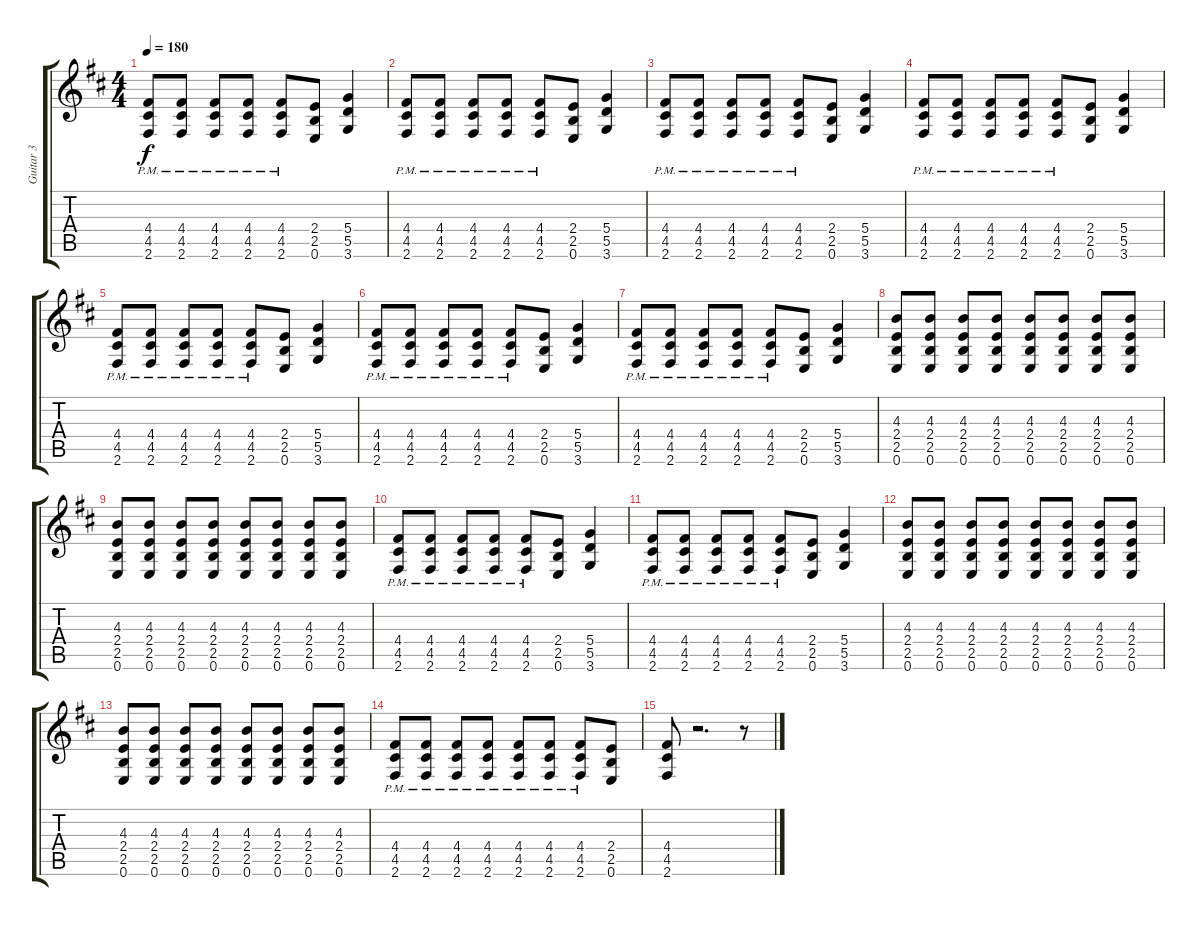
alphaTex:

\track ("Guitar 3" "Guitar 3") {instrument distortionguitar}
\staff {score tabs}
\tuning (E4 B3 G3 D3 A2 E2) {hide}
\ts (4 4)
\tempo 180
\clef g2
\ks d
(4.4{pm} 4.5{pm} 2.6{pm}).8{dy f} (4.4{pm} 4.5{pm} 2.6{pm}).8 (4.4{pm} 4.5{pm} 2.6{pm}).8 (4.4{pm} 4.5{pm} 2.6{pm}).8 (4.4{pm} 4.5{pm} 2.6{pm}).8 (2.4 2.5 0.6).8 (5.4 5.5 3.6).4 |
(4.4{pm} 4.5{pm} 2.6{pm}).8 (4.4{pm} 4.5{pm} 2.6{pm}).8 (4.4{pm} 4.5{pm} 2.6{pm}).8 (4.4{pm} 4.5{pm} 2.6{pm}).8 (4.4{pm} 4.5{pm} 2.6{pm}).8 (2.4 2.5 0.6).8 (5.4 5.5 3.6).4 |
(4.4{pm} 4.5{pm} 2.6{pm}).8 (4.4{pm} 4.5{pm} 2.6{pm}).8 (4.4{pm} 4.5{pm} 2.6{pm}).8 (4.4{pm} 4.5{pm} 2.6{pm}).8 (4.4{pm} 4.5{pm} 2.6{pm}).8 (2.4 2.5 0.6).8 (5.4 5.5 3.6).4 |
(4.4{pm} 4.5{pm} 2.6{pm}).8 (4.4{pm} 4.5{pm} 2.6{pm}).8 (4.4{pm} 4.5{pm} 2.6{pm}).8 (4.4{pm} 4.5{pm} 2.6{pm}).8 (4.4{pm} 4.5{pm} 2.6{pm}).8 (2.4 2.5 0.6).8 (5.4 5.5 3.6).4 |
(4.4{pm} 4.5{pm} 2.6{pm}).8 (4.4{pm} 4.5{pm} 2.6{pm}).8 (4.4{pm} 4.5{pm} 2.6{pm}).8 (4.4{pm} 4.5{pm} 2.6{pm}).8 (4.4{pm} 4.5{pm} 2.6{pm}).8 (2.4 2.5 0.6).8 (5.4 5.5 3.6).4 |
(4.4{pm} 4.5{pm} 2.6{pm}).8 (4.4{pm} 4.5{pm} 2.6{pm}).8 (4.4{pm} 4.5{pm} 2.6{pm}).8 (4.4{pm} 4.5{pm} 2.6{pm}).8 (4.4{pm} 4.5{pm} 2.6{pm}).8 (2.4 2.5 0.6).8 (5.4 5.5 3.6).4 |
(4.4{pm} 4.5{pm} 2.6{pm}).8 (4.4{pm} 4.5{pm} 2.6{pm}).8 (4.4{pm} 4.5{pm} 2.6{pm}).8 (4.4{pm} 4.5{pm} 2.6{pm}).8 (4.4{pm} 4.5{pm} 2.6{pm}).8 (2.4 2.5 0.6).8 (5.4 5.5 3.6).4 |
(4.3 2.4 2.5 0.6).8 (4.3 2.4 2.5 0.6).8 (4.3 2.4 2.5 0.6).8 (4.3 2.4 2.5 0.6).8 (4.3 2.4 2.5 0.6).8 (4.3 2.4 2.5 0.6).8 (4.3 2.4 2.5 0.6).8 (4.3 2.4 2.5 0.6).8 |
(4.3 2.4 2.5 0.6).8 (4.3 2.4 2.5 0.6).8 (4.3 2.4 2.5 0.6).8 (4.3 2.4 2.5 0.6).8 (4.3 2.4 2.5 0.6).8 (4.3 2.4 2.5 0.6).8 (4.3 2.4 2.5 0.6).8 (4.3 2.4 2.5 0.6).8 |
(4.4{pm} 4.5{pm} 2.6{pm}).8 (4.4{pm} 4.5{pm} 2.6{pm}).8 (4.4{pm} 4.5{pm} 2.6{pm}).8 (4.4{pm} 4.5{pm} 2.6{pm}).8 (4.4{pm} 4.5{pm} 2.6{pm}).8 (2.4 2.5 0.6).8 (5.4 5.5 3.6).4 |
(4.4{pm} 4.5{pm} 2.6{pm}).8 (4.4{pm} 4.5{pm} 2.6{pm}).8 (4.4{pm} 4.5{pm} 2.6{pm}).8 (4.4{pm} 4.5{pm} 2.6{pm}).8 (4.4{pm} 4.5{pm} 2.6{pm}).8 (2.4 2.5 0.6).8 (5.4 5.5 3.6).4 |
(4.3 2.4 2.5 0.6).8 (4.3 2.4 2.5 0.6).8 (4.3 2.4 2.5 0.6).8 (4.3 2.4 2.5 0.6).8 (4.3 2.4 2.5 0.6).8 (4.3 2.4 2.5 0.6).8 (4.3 2.4 2.5 0.6).8 (4.3 2.4 2.5 0.6).8 |
(4.3 2.4 2.5 0.6).8 (4.3 2.4 2.5 0.6).8 (4.3 2.4 2.5 0.6).8 (4.3 2.4 2.5 0.6).8 (4.3 2.4 2.5 0.6).8 (4.3 2.4 2.5 0.6).8 (4.3 2.4 2.5 0.6).8 (4.3 2.4 2.5 0.6).8 |
(4.4{pm} 4.5{pm} 2.6{pm}).8 (4.4{pm} 4.5{pm} 2.6{pm}).8 (4.4{pm} 4.5{pm} 2.6{pm}).8 (4.4{pm} 4.5{pm} 2.6{pm}).8 (4.4{pm} 4.5{pm} 2.6{pm}).8 (4.4{pm} 4.5{pm} 2.6{pm}).8 (4.4{pm} 4.5{pm} 2.6{pm}).8 (2.4 2.5 0.6).8 |
(4.4 4.5 2.6).8 r.2{d} r.8
